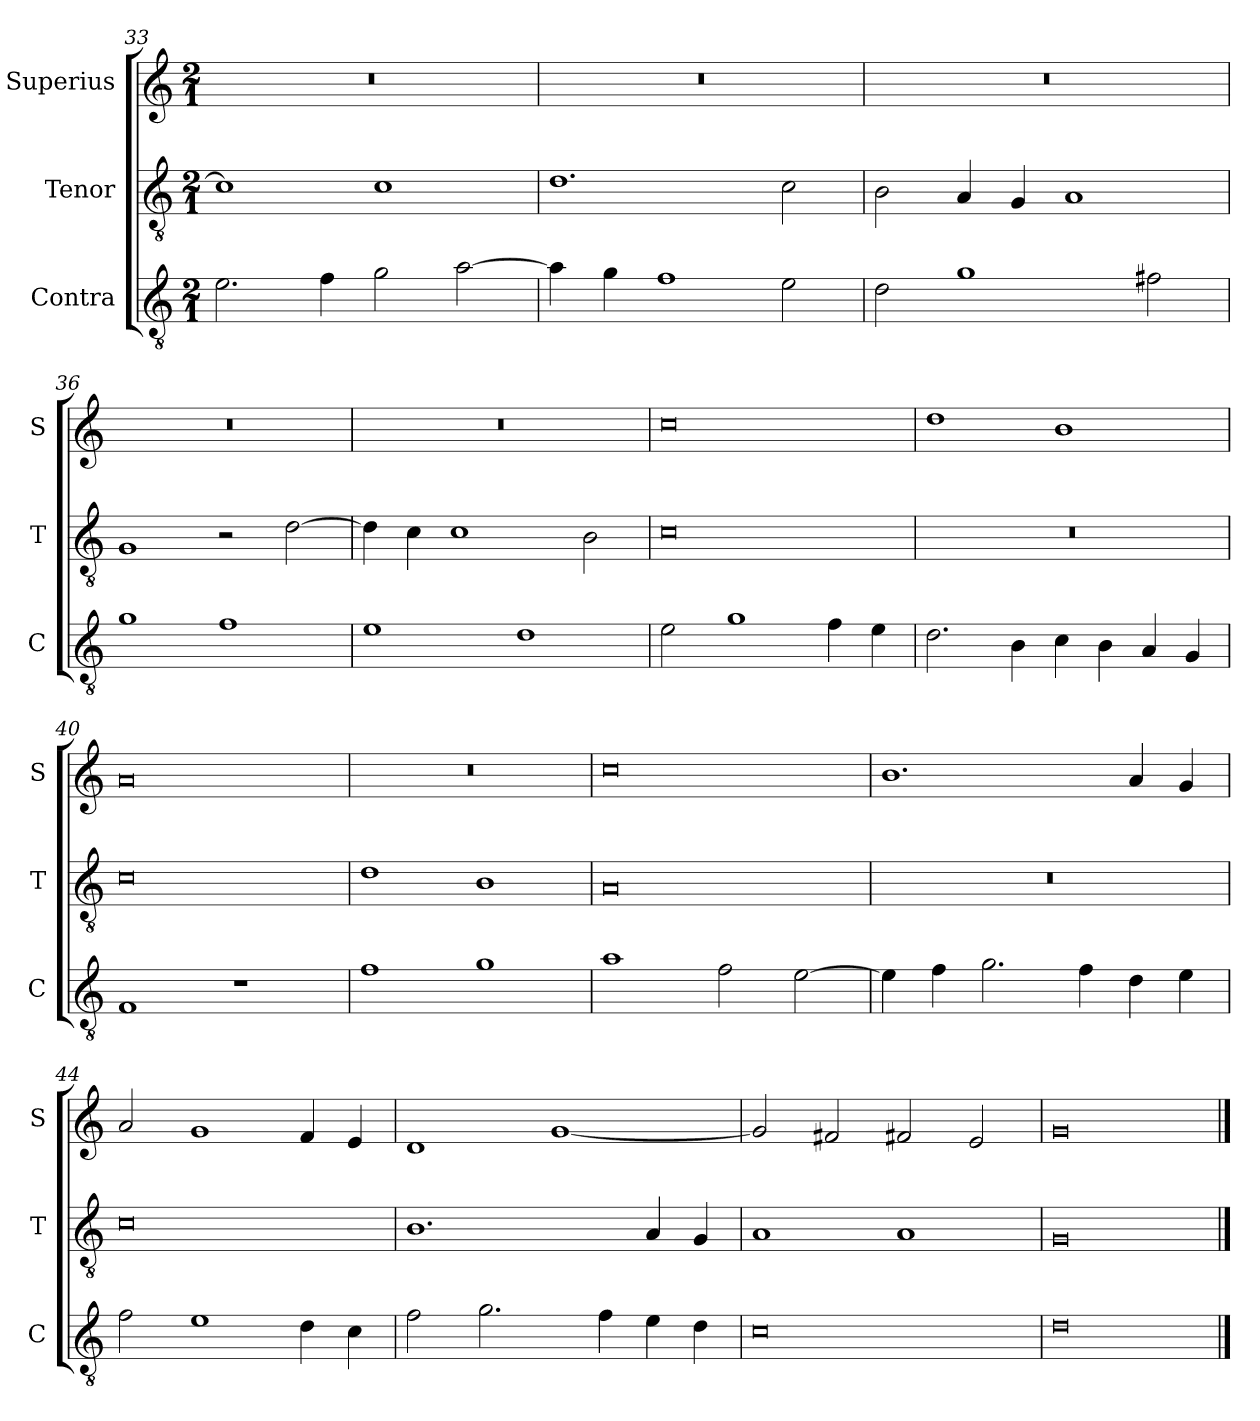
**kern	**kern	**kern
*part3	*part2	*part1
*staff3	*staff2	*staff1
*I"Contra	*I"Tenor	*I"Superius
*I'C	*I'T	*I'S
*clefGv2	*clefGv2	*clefG2
*k[]	*k[]	*k[]
*M2/1	*M2/1	*M2/1
=33	=33	=33
2.e\	1c]	0r
4f\	.	.
2g\	1c	.
[2a\	.	.
=34	=34	=34
4a\]	1.d	0r
4g\	.	.
1f	.	.
2e\	2c\	.
=35	=35	=35
2d\	2B\	0r
1g	4A/	.
.	4G/	.
.	1A	.
2f#X\	.	.
=36	=36	=36
1g	1G	0r
1f	2r	.
.	[2d\	.
=37	=37	=37
1e	4d\]	0r
.	4c\	.
.	1c	.
1d	.	.
.	2B\	.
=38	=38	=38
2e\	0c	0cc
1g	.	.
4f\	.	.
4e\	.	.
=39	=39	=39
2.d\	0r	1dd
4B\	.	.
4c\	.	1b
4B\	.	.
4A/	.	.
4G/	.	.
=40	=40	=40
1F	0c	0a
1r	.	.
=41	=41	=41
1f	1d	0r
1g	1B	.
=42	=42	=42
1a	0A	0cc
2f\	.	.
[2e\	.	.
=43	=43	=43
4e\]	0r	1.b
4f\	.	.
2.g\	.	.
4f\	.	.
4d\	.	4a/
4e\	.	4g/
=44	=44	=44
2f\	0c	2a/
1e	.	1g
4d\	.	4f/
4c\	.	4e/
=45	=45	=45
2f\	1.B	1d
2.g\	.	.
.	.	[1g
4f\	.	.
4e\	4A/	.
4d\	4G/	.
=46	=46	=46
0c	1A	2g/]
.	.	2f#X/
.	1A	2f#X/
.	.	2e/
=47	=47	=47
0d	0G	0g
==	==	==
*-	*-	*-
